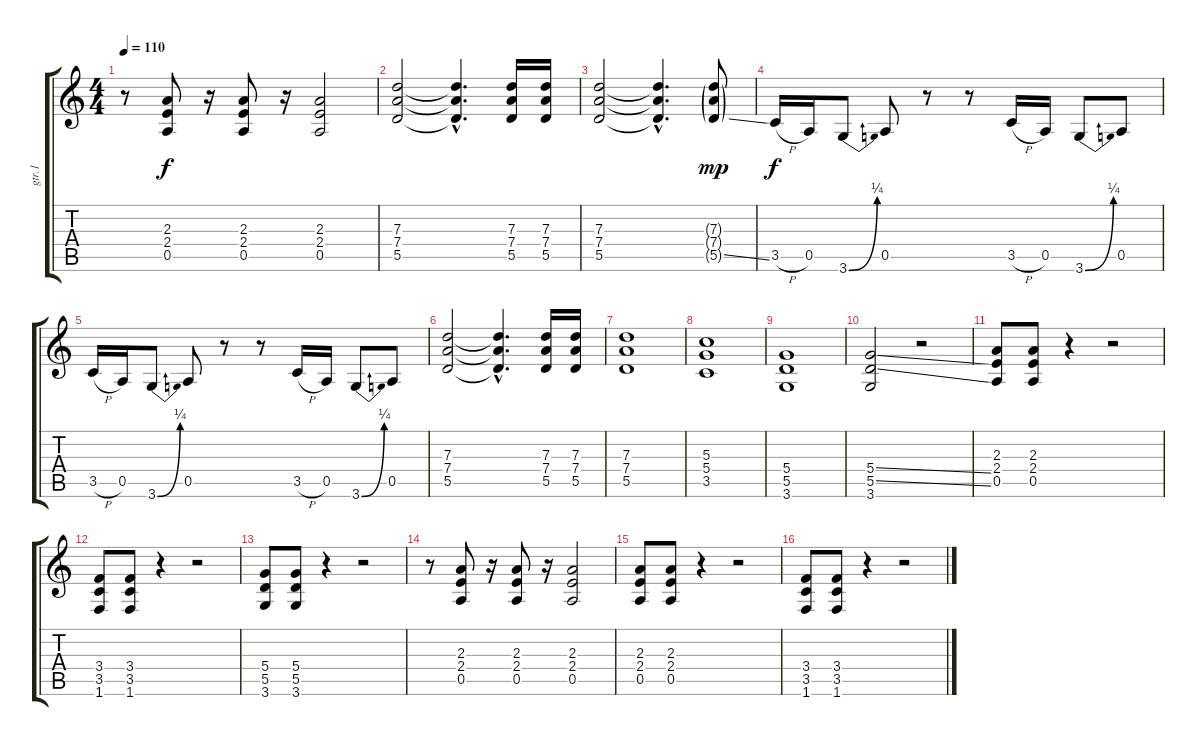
\track ("gtr.1" "gtr.1") {instrument overdrivenguitar}
\staff {score tabs}
\tuning (E4 B3 G3 D3 A2 E2) {hide}
\ts (4 4)
\tempo 110
\clef g2
\ks c
r.8{dy f} (2.3 2.4 0.5).8 r.16 (2.3 2.4 0.5).8 r.16 (2.3 2.4 0.5).2 |
(7.3 7.4 5.5).2 (7.3{hac t} 7.4{hac t} 5.5{hac t}).4{d} (7.3 7.4 5.5).16 (7.3 7.4 5.5).16 |
(7.3 7.4 5.5).2 (7.3{hac t} 7.4{hac t} 5.5{hac t}).4{d} (7.3{g} 7.4{g} 5.5{ss g}).8{dy mp} |
3.5{h}.16{dy f} 0.5.16 3.6{be (bend 0 0 60 1)}.8 0.5.8 r.8 r.8 3.5{h}.16 0.5.16 3.6{be (bend 0 0 60 1)}.8 0.5.8 |
3.5{h}.16 0.5.16 3.6{be (bend 0 0 60 1)}.8 0.5.8 r.8 r.8 3.5{h}.16 0.5.16 3.6{be (bend 0 0 60 1)}.8 0.5.8 |
(7.3 7.4 5.5).2 (7.3{hac t} 7.4{hac t} 5.5{hac t}).4{d} (7.3 7.4 5.5).16 (7.3 7.4 5.5).16 |
(7.3 7.4 5.5).1 |
(5.3 5.4 3.5).1 |
(5.4 5.5 3.6).1 |
(5.4{ss} 5.5{ss} 3.6).2 r.2 |
(2.3 2.4 0.5).8 (2.3 2.4 0.5).8 r.4 r.2 |
(3.4 3.5 1.6).8 (3.4 3.5 1.6).8 r.4 r.2 |
(5.4 5.5 3.6).8 (5.4 5.5 3.6).8 r.4 r.2 |
r.8 (2.3 2.4 0.5).8 r.16 (2.3 2.4 0.5).8 r.16 (2.3 2.4 0.5).2 |
(2.3 2.4 0.5).8 (2.3 2.4 0.5).8 r.4 r.2 |
(3.4 3.5 1.6).8 (3.4 3.5 1.6).8 r.4 r.2
